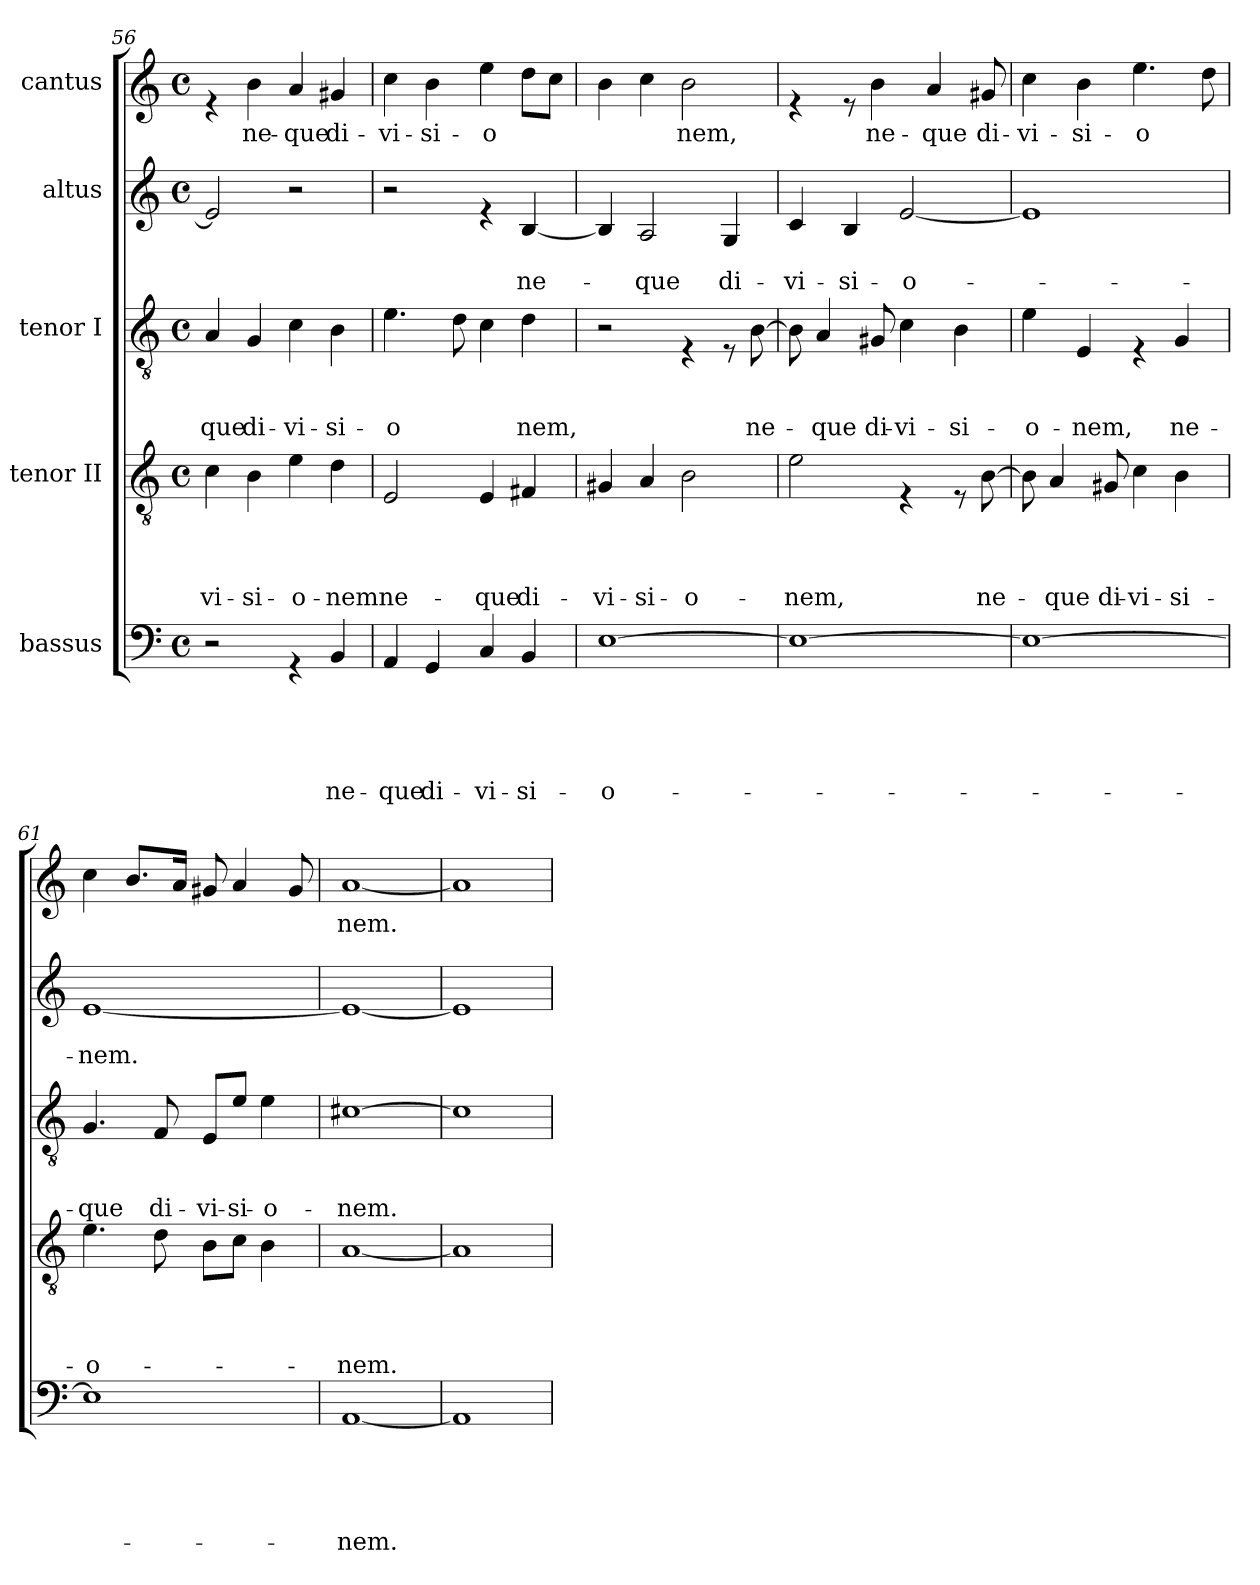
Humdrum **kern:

**kern	**text	**text	**text	**text	**text	**kern	**text	**text	**text	**text	**kern	**text	**text	**text	**kern	**text	**text	**kern	**text
*part5	*part5	*part5	*part5	*part5	*part5	*part4	*part4	*part4	*part4	*part4	*part3	*part3	*part3	*part3	*part2	*part2	*part2	*part1	*part1
*staff5	*staff5	*staff5	*staff5	*staff5	*staff5	*staff4	*staff4	*staff4	*staff4	*staff4	*staff3	*staff3	*staff3	*staff3	*staff2	*staff2	*staff2	*staff1	*staff1
*I"bassus	*	*	*	*	*	*I"tenor II	*	*	*	*	*I"tenor I	*	*	*	*I"altus	*	*	*I"cantus	*
*clefF4	*	*	*	*	*	*clefGv2	*	*	*	*	*clefGv2	*	*	*	*clefG2	*	*	*clefG2	*
*k[]	*	*	*	*	*	*k[]	*	*	*	*	*k[]	*	*	*	*k[]	*	*	*k[]	*
*C:	*	*	*	*	*	*C:	*	*	*	*	*C:	*	*	*	*C:	*	*	*C:	*
*M4/4	*	*	*	*	*	*M4/4	*	*	*	*	*M4/4	*	*	*	*M4/4	*	*	*M4/4	*
*met(c)	*	*	*	*	*	*met(c)	*	*	*	*	*met(c)	*	*	*	*met(c)	*	*	*met(c)	*
=56	=56	=56	=56	=56	=56	=56	=56	=56	=56	=56	=56	=56	=56	=56	=56	=56	=56	=56	=56
!	!	!	!	!	!	!	!	!	!	!LO:LY:b	!	!	!	!LO:LY:b	!	!	!	!	!
2r	.	.	.	.	.	4c\	.	.	.	-vi-	4A/	.	.	-que	2e/]	.	.	4re	.
!	!	!	!	!	!	!	!	!	!	!LO:LY:b	!	!	!	!LO:LY:b	!	!	!	!	!LO:LY:b
.	.	.	.	.	.	4B\	.	.	.	-si-	4G/	.	.	di-	.	.	.	4b\	ne-
!	!	!	!	!	!	!	!	!	!	!LO:LY:b	!	!	!	!LO:LY:b	!	!	!	!	!LO:LY:b
4rGG	.	.	.	.	.	4e\	.	.	.	-o-	4c\	.	.	-vi-	2r	.	.	4a/	-que
!	!	!	!	!	!LO:LY:b	!	!	!	!	!LO:LY:b	!	!	!	!LO:LY:b	!	!	!	!	!LO:LY:b
4BB/	.	.	.	.	ne-	4d\	.	.	.	-nem	4B\	.	.	-si-	.	.	.	4g#X/	di-
=57	=57	=57	=57	=57	=57	=57	=57	=57	=57	=57	=57	=57	=57	=57	=57	=57	=57	=57	=57
!	!	!	!	!	!LO:LY:b	!	!	!	!	!LO:LY:b	!	!	!	!LO:LY:b	!	!	!	!	!LO:LY:b
4AA/	.	.	.	.	-que	2E/	.	.	.	ne-	4.e\	.	.	-o	2r	.	.	4cc\	-vi-
!	!	!	!	!	!LO:LY:b	!	!	!	!	!	!	!	!	!	!	!	!	!	!LO:LY:b
4GG/	.	.	.	.	di-	.	.	.	.	.	.	.	.	.	.	.	.	4b\	-si-
.	.	.	.	.	.	.	.	.	.	.	8d\	.	.	.	.	.	.	.	.
!	!	!	!	!	!LO:LY:b	!	!	!	!	!LO:LY:b	!	!	!	!	!	!	!	!	!LO:LY:b
4C/	.	.	.	.	-vi-	4E/	.	.	.	-que	4c\	.	.	.	4re	.	.	4ee\	-o
!	!	!	!	!	!LO:LY:b	!	!	!	!	!LO:LY:b	!	!	!	!LO:LY:b	!	!	!LO:LY:b	!	!
4BB/	.	.	.	.	-si-	4F#X/	.	.	.	di-	4d\	.	.	nem,	[<4B/	.	ne-	8dd\L	.
.	.	.	.	.	.	.	.	.	.	.	.	.	.	.	.	.	.	8cc\J	.
=58	=58	=58	=58	=58	=58	=58	=58	=58	=58	=58	=58	=58	=58	=58	=58	=58	=58	=58	=58
*	*	*	*	*	*	*	*	*	*	*	*	*	*	*	*	*	*	*MM130	*
!	!	!	!	!	!LO:LY:b	!	!	!	!	!LO:LY:b	!	!	!	!	!	!	!	!	!
[>1E	.	.	.	.	-o-	4G#X/	.	.	.	-vi-	2r	.	.	.	4B/]	.	.	4b\	.
!	!	!	!	!	!	!	!	!	!	!LO:LY:b	!	!	!	!	!	!	!LO:LY:b	!	!
.	.	.	.	.	.	4A/	.	.	.	-si-	.	.	.	.	2A/	.	-que	4cc\	.
!	!	!	!	!	!	!	!	!	!	!LO:LY:b	!	!	!	!	!	!	!	!	!LO:LY:b
.	.	.	.	.	.	2B\	.	.	.	-o-	4rE	.	.	.	.	.	.	2b\	nem,
!	!	!	!	!	!	!	!	!	!	!	!	!	!	!	!	!	!LO:LY:b	!	!
.	.	.	.	.	.	.	.	.	.	.	8rE	.	.	.	4G/	.	di-	.	.
!	!	!	!	!	!	!	!	!	!	!	!	!	!	!LO:LY:b	!	!	!	!	!
.	.	.	.	.	.	.	.	.	.	.	[>8B\	.	.	ne-	.	.	.	.	.
!!LO:LB:g=z
=59	=59	=59	=59	=59	=59	=59	=59	=59	=59	=59	=59	=59	=59	=59	=59	=59	=59	=59	=59
*	*	*	*	*	*	*	*	*	*	*	*	*	*	*	*	*	*	*MM123	*
!	!	!	!	!	!	!	!	!	!	!LO:LY:b	!	!	!	!	!	!	!LO:LY:b	!	!
1E_	.	.	.	.	.	2e\	.	.	.	-nem,	8B\]	.	.	.	4c/	.	-vi-	4re	.
!	!	!	!	!	!	!	!	!	!	!	!	!	!	!LO:LY:b	!	!	!	!	!
.	.	.	.	.	.	.	.	.	.	.	4A/	.	.	-que	.	.	.	.	.
!	!	!	!	!	!	!	!	!	!	!	!	!	!	!	!	!	!LO:LY:b	!	!
.	.	.	.	.	.	.	.	.	.	.	.	.	.	.	4B/	.	-si-	8re	.
!	!	!	!	!	!	!	!	!	!	!	!	!	!	!LO:LY:b	!	!	!	!	!LO:LY:b
.	.	.	.	.	.	.	.	.	.	.	8G#X/	.	.	di-	.	.	.	4b\	ne-
!	!	!	!	!	!	!	!	!	!	!	!	!	!	!LO:LY:b	!	!	!LO:LY:b	!	!
.	.	.	.	.	.	4rE	.	.	.	.	4c\	.	.	-vi-	[<2e/	.	-o-	.	.
!	!	!	!	!	!	!	!	!	!	!	!	!	!	!	!	!	!	!	!LO:LY:b
.	.	.	.	.	.	.	.	.	.	.	.	.	.	.	.	.	.	4a/	-que
!	!	!	!	!	!	!	!	!	!	!	!	!	!	!LO:LY:b	!	!	!	!	!
.	.	.	.	.	.	8rE	.	.	.	.	4B\	.	.	-si-	.	.	.	.	.
!	!	!	!	!	!	!	!	!	!	!LO:LY:b	!	!	!	!	!	!	!	!	!LO:LY:b
.	.	.	.	.	.	[>8B\	.	.	.	ne-	.	.	.	.	.	.	.	8g#X/	di-
=60	=60	=60	=60	=60	=60	=60	=60	=60	=60	=60	=60	=60	=60	=60	=60	=60	=60	=60	=60
*	*	*	*	*	*	*	*	*	*	*	*	*	*	*	*	*	*	*MM110	*
!	!	!	!	!	!	!	!	!	!	!	!	!	!	!LO:LY:b	!	!	!	!	!LO:LY:b
1E_	.	.	.	.	.	8B\]	.	.	.	.	4e\	.	.	-o-	1e]	.	.	4cc\	-vi-
!	!	!	!	!	!	!	!	!	!	!LO:LY:b	!	!	!	!	!	!	!	!	!
.	.	.	.	.	.	4A/	.	.	.	-que	.	.	.	.	.	.	.	.	.
!	!	!	!	!	!	!	!	!	!	!	!	!	!	!LO:LY:b	!	!	!	!	!LO:LY:b
.	.	.	.	.	.	.	.	.	.	.	4E/	.	.	-nem,	.	.	.	4b\	-si-
!	!	!	!	!	!	!	!	!	!	!LO:LY:b	!	!	!	!	!	!	!	!	!
.	.	.	.	.	.	8G#X/	.	.	.	di-	.	.	.	.	.	.	.	.	.
!	!	!	!	!	!	!	!	!	!	!LO:LY:b	!	!	!	!	!	!	!	!	!LO:LY:b
.	.	.	.	.	.	4c\	.	.	.	-vi-	4rE	.	.	.	.	.	.	4.ee\	-o
!	!	!	!	!	!	!	!	!	!	!LO:LY:b	!	!	!	!LO:LY:b	!	!	!	!	!
.	.	.	.	.	.	4B\	.	.	.	-si-	4G/	.	.	ne-	.	.	.	.	.
.	.	.	.	.	.	.	.	.	.	.	.	.	.	.	.	.	.	8dd\	.
=61	=61	=61	=61	=61	=61	=61	=61	=61	=61	=61	=61	=61	=61	=61	=61	=61	=61	=61	=61
*	*	*	*	*	*	*	*	*	*	*	*	*	*	*	*	*	*	*MM100	*
!	!	!	!	!	!	!	!	!	!	!LO:LY:b	!	!	!	!LO:LY:b	!	!	!LO:LY:b	!	!
1E]	.	.	.	.	.	4.e\	.	.	.	-o-	4.G/	.	.	-que	[<1e	.	-nem.	4cc\	.
.	.	.	.	.	.	.	.	.	.	.	.	.	.	.	.	.	.	8.b/L	.
!	!	!	!	!	!	!	!	!	!	!	!	!	!	!LO:LY:b	!	!	!	!	!
.	.	.	.	.	.	8d\	.	.	.	.	8F/	.	.	di-	.	.	.	.	.
.	.	.	.	.	.	.	.	.	.	.	.	.	.	.	.	.	.	16a/Jk	.
!	!	!	!	!	!	!	!	!	!	!	!	!	!	!LO:LY:b	!	!	!	!	!
.	.	.	.	.	.	8B\L	.	.	.	.	8E/L	.	.	-vi-	.	.	.	8g#X/	.
!	!	!	!	!	!	!	!	!	!	!	!	!	!	!LO:LY:b	!	!	!	!	!
.	.	.	.	.	.	8c\J	.	.	.	.	8e/J	.	.	-si-	.	.	.	4a/	.
!	!	!	!	!	!	!	!	!	!	!	!	!	!	!LO:LY:b	!	!	!	!	!
.	.	.	.	.	.	4B\	.	.	.	.	4e\	.	.	-o-	.	.	.	.	.
.	.	.	.	.	.	.	.	.	.	.	.	.	.	.	.	.	.	8g#/	.
=62	=62	=62	=62	=62	=62	=62	=62	=62	=62	=62	=62	=62	=62	=62	=62	=62	=62	=62	=62
*	*	*	*	*	*	*	*	*	*	*	*	*	*	*	*	*	*	*MM80	*
!	!	!	!	!	!LO:LY:b	!	!	!	!	!LO:LY:b	!	!	!	!LO:LY:b	!	!	!	!	!LO:LY:b
[<1AA	.	.	.	.	-nem.	[<1A	.	.	.	-nem.	[>1c#X	.	.	-nem.	1e_	.	.	[<1a	nem.
=63	=63	=63	=63	=63	=63	=63	=63	=63	=63	=63	=63	=63	=63	=63	=63	=63	=63	=63	=63
*	*	*	*	*	*	*	*	*	*	*	*	*	*	*	*	*	*	*MM40	*
1AA]	.	.	.	.	.	1A]	.	.	.	.	1c#]	.	.	.	1e]	.	.	1a]	.
=	=	=	=	=	=	=	=	=	=	=	=	=	=	=	=	=	=	=	=
*-	*-	*-	*-	*-	*-	*-	*-	*-	*-	*-	*-	*-	*-	*-	*-	*-	*-	*-	*-
